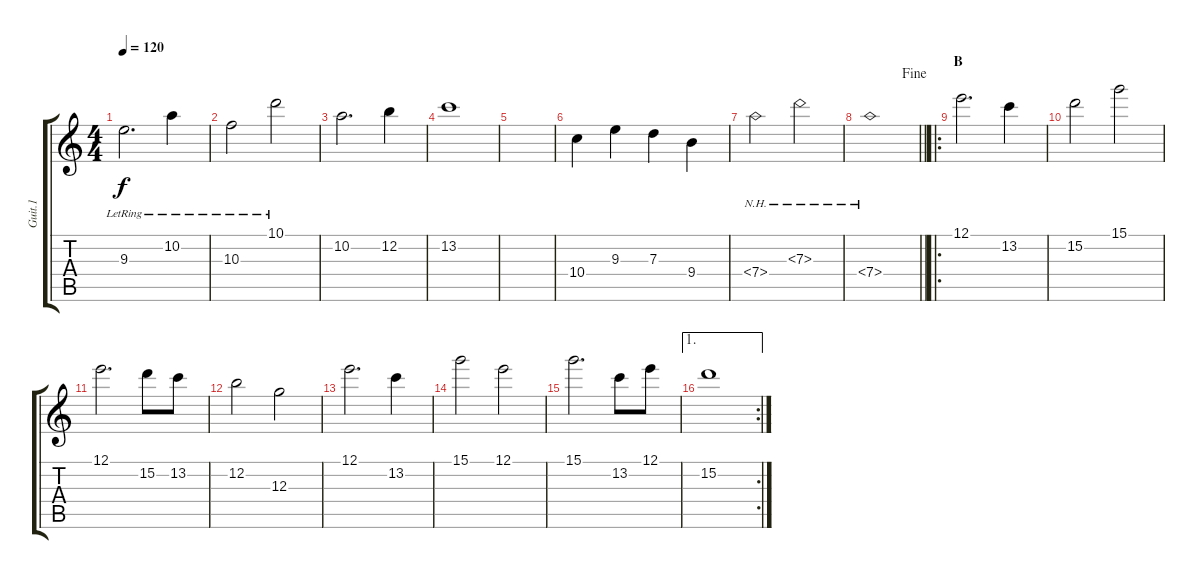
\track ("Guit.1" "Guit.1") {instrument acousticguitarsteel}
\staff {score tabs}
\tuning (E4 B3 G3 D3 A2 E2) {hide}
\ts (4 4)
\tempo 120
\clef g2
\ks c
9.3{lr}.2{d dy f} 10.2{lr}.4 |
10.3{lr}.2 10.1{lr}.2 |
10.2.2{d} 12.2.4 |
13.2.1 |
|
10.4.4 9.3.4 7.3.4 9.4.4 |
7.4{nh}.2 7.3{nh}.2 |
\jump fine
\barLineRight lightlight
7.4{nh}.1 |
\ro
\section ("" "B")
12.1.2{d} 13.2.4 |
15.2.2 15.1.2 |
12.1.2{d} 15.2.8 13.2.8 |
12.2.2 12.3.2 |
12.1.2{d} 13.2.4 |
15.1.2 12.1.2 |
15.1.2{d} 13.2.8 12.1.8 |
\ae 1
\rc 2
15.2.1
